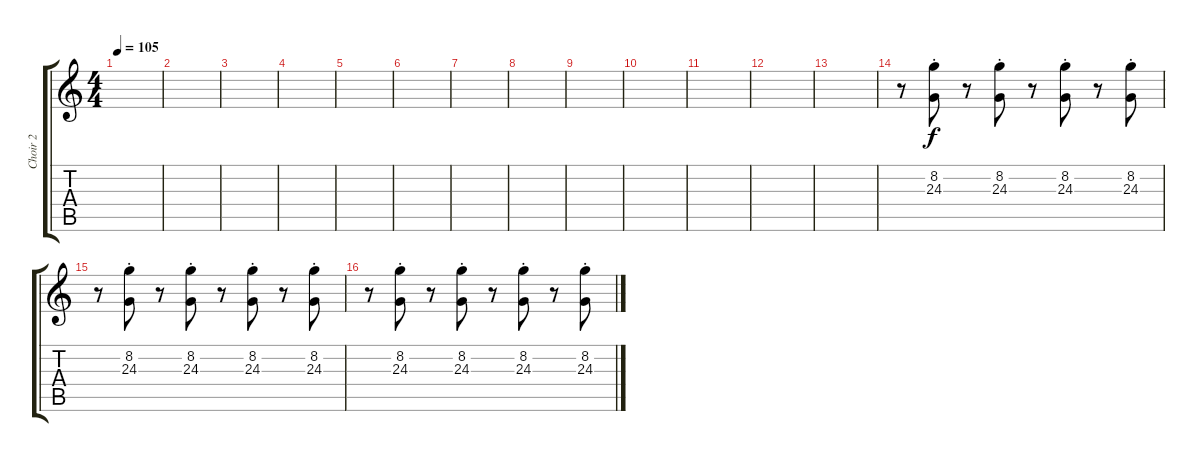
\track ("Choir 2" "Choir 2") {instrument choiraahs}
\staff {score tabs}
\tuning (E4 B3 G3 D3 A2 E2) {hide}
\ts (4 4)
\tempo 105
\clef g2
\ks c
|
|
|
|
|
|
|
|
|
|
|
|
|
r.8 (8.2{st} 24.3).8 r.8 (8.2{st} 24.3).8 r.8 (8.2{st} 24.3).8 r.8 (8.2{st} 24.3).8 |
r.8 (8.2{st} 24.3).8 r.8 (8.2{st} 24.3).8 r.8 (8.2{st} 24.3).8 r.8 (8.2{st} 24.3).8 |
r.8 (8.2{st} 24.3).8 r.8 (8.2{st} 24.3).8 r.8 (8.2{st} 24.3).8 r.8 (8.2{st} 24.3).8
